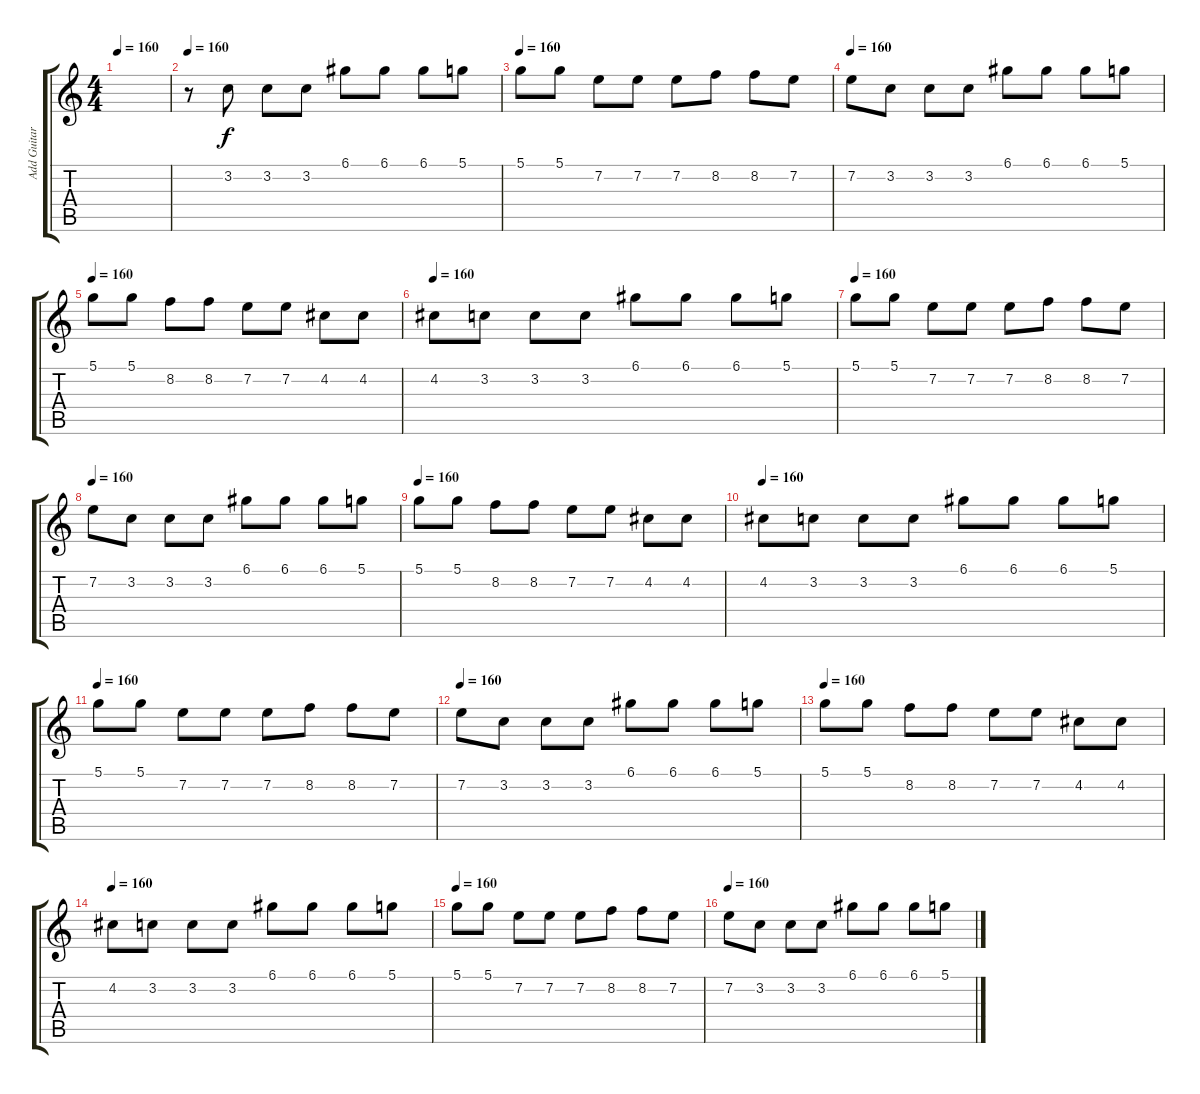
\track ("Add Guitar" "Add Guitar") {instrument overdrivenguitar}
\staff {score tabs}
\tuning (D4 A3 F3 C3 G2 C2) {hide}
\ts (4 4)
\tempo 160
\clef g2
\ks c
|
\tempo 160
r.8{balance 3} 3.2.8 3.2.8 3.2.8 6.1.8 6.1.8 6.1.8 5.1.8 |
\tempo 160
5.1.8 5.1.8 7.2.8 7.2.8 7.2.8 8.2.8 8.2.8 7.2.8 |
\tempo 160
7.2.8 3.2.8 3.2.8 3.2.8 6.1.8 6.1.8 6.1.8 5.1.8 |
\tempo 160
5.1.8 5.1.8 8.2.8 8.2.8 7.2.8 7.2.8 4.2.8 4.2.8 |
\tempo 160
4.2.8{balance 3} 3.2.8 3.2.8 3.2.8 6.1.8 6.1.8 6.1.8 5.1.8 |
\tempo 160
5.1.8 5.1.8 7.2.8 7.2.8 7.2.8 8.2.8 8.2.8 7.2.8 |
\tempo 160
7.2.8 3.2.8 3.2.8 3.2.8 6.1.8 6.1.8 6.1.8 5.1.8 |
\tempo 160
5.1.8 5.1.8 8.2.8 8.2.8 7.2.8 7.2.8 4.2.8 4.2.8 |
\tempo 160
4.2.8{balance 3} 3.2.8 3.2.8 3.2.8 6.1.8 6.1.8 6.1.8 5.1.8 |
\tempo 160
5.1.8 5.1.8 7.2.8 7.2.8 7.2.8 8.2.8 8.2.8 7.2.8 |
\tempo 160
7.2.8 3.2.8 3.2.8 3.2.8 6.1.8 6.1.8 6.1.8 5.1.8 |
\tempo 160
5.1.8 5.1.8 8.2.8 8.2.8 7.2.8 7.2.8 4.2.8 4.2.8 |
\tempo 160
4.2.8{balance 3} 3.2.8 3.2.8 3.2.8 6.1.8 6.1.8 6.1.8 5.1.8 |
\tempo 160
5.1.8 5.1.8 7.2.8 7.2.8 7.2.8 8.2.8 8.2.8 7.2.8 |
\tempo 160
7.2.8 3.2.8 3.2.8 3.2.8 6.1.8 6.1.8 6.1.8 5.1.8
